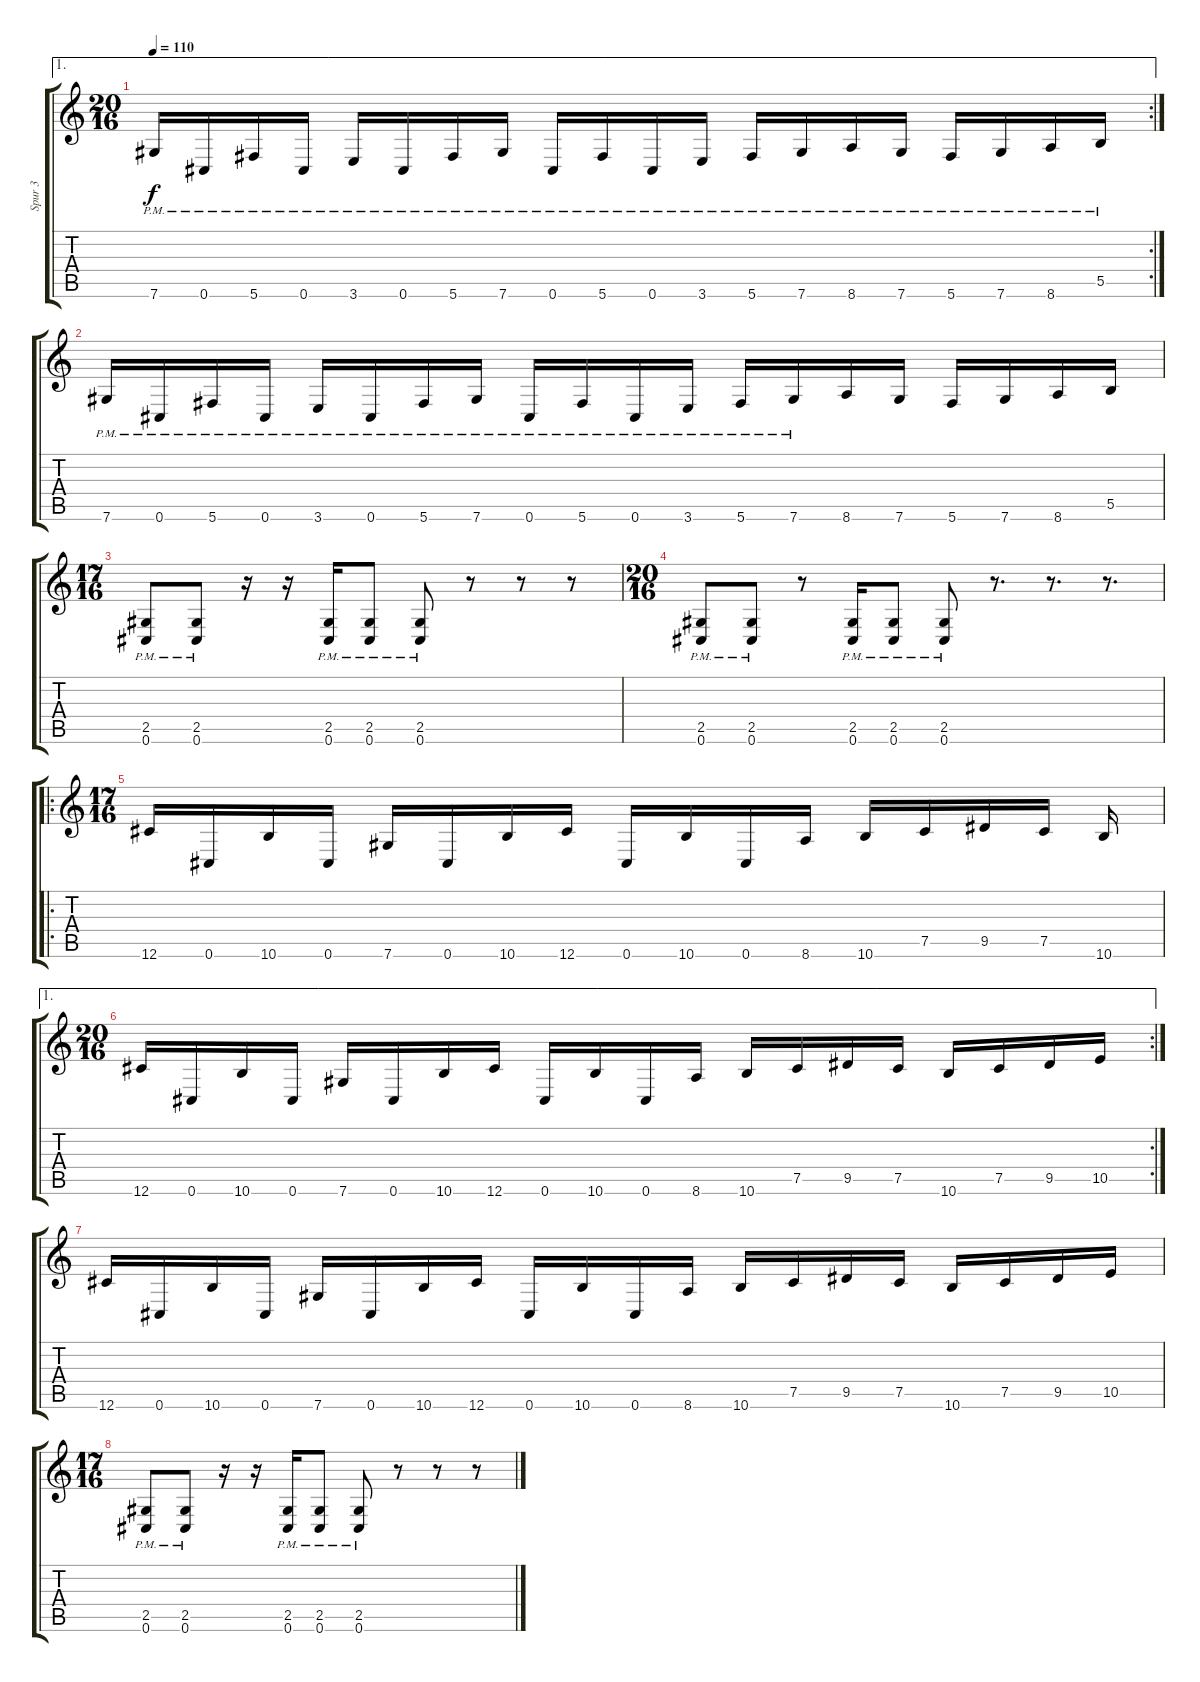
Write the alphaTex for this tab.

\track ("Spur 3" "Spur 3") {instrument distortionguitar}
\staff {score tabs}
\tuning (Db4 Ab3 E3 B2 Gb2 Db2) {hide}
\ae 1
\rc 2
\ts (20 16)
\tempo 110
\clef g2
\ks c
7.6{pm}.16{dy f} 0.6{pm}.16 5.6{pm}.16 0.6{pm}.16 3.6{pm}.16 0.6{pm}.16 5.6{pm}.16 7.6{pm}.16 0.6{pm}.16 5.6{pm}.16 0.6{pm}.16 3.6{pm}.16 5.6{pm}.16 7.6{pm}.16 8.6{pm}.16 7.6{pm}.16 5.6{pm}.16 7.6{pm}.16 8.6{pm}.16 5.5{pm}.16 |
7.6{pm}.16 0.6{pm}.16 5.6{pm}.16 0.6{pm}.16 3.6{pm}.16 0.6{pm}.16 5.6{pm}.16 7.6{pm}.16 0.6{pm}.16 5.6{pm}.16 0.6{pm}.16 3.6{pm}.16 5.6{pm}.16 7.6{pm}.16 8.6.16 7.6.16 5.6.16 7.6.16 8.6.16 5.5.16 |
\ts (17 16)
(2.5{pm} 0.6{pm}).8 (2.5{pm} 0.6{pm}).8 r.16 r.16 (2.5{pm} 0.6{pm}).16 (2.5{pm} 0.6{pm}).8 (2.5{pm} 0.6{pm}).8 r.8 r.8 r.8 |
\ts (20 16)
(2.5{pm} 0.6{pm}).8 (2.5{pm} 0.6{pm}).8 r.8 (2.5{pm} 0.6{pm}).16 (2.5{pm} 0.6{pm}).8 (2.5{pm} 0.6{pm}).8 r.8{d} r.8{d} r.8{d} |
\ro
\ts (17 16)
12.6.16 0.6.16 10.6.16 0.6.16 7.6.16 0.6.16 10.6.16 12.6.16 0.6.16 10.6.16 0.6.16 8.6.16 10.6.16 7.5.16 9.5.16 7.5.16 10.6.16 |
\ae 1
\rc 2
\ts (20 16)
12.6.16 0.6.16 10.6.16 0.6.16 7.6.16 0.6.16 10.6.16 12.6.16 0.6.16 10.6.16 0.6.16 8.6.16 10.6.16 7.5.16 9.5.16 7.5.16 10.6.16 7.5.16 9.5.16 10.5.16 |
12.6.16 0.6.16 10.6.16 0.6.16 7.6.16 0.6.16 10.6.16 12.6.16 0.6.16 10.6.16 0.6.16 8.6.16 10.6.16 7.5.16 9.5.16 7.5.16 10.6.16 7.5.16 9.5.16 10.5.16 |
\ts (17 16)
(2.5{pm} 0.6{pm}).8 (2.5{pm} 0.6{pm}).8 r.16 r.16 (2.5{pm} 0.6{pm}).16 (2.5{pm} 0.6{pm}).8 (2.5{pm} 0.6{pm}).8 r.8 r.8 r.8
